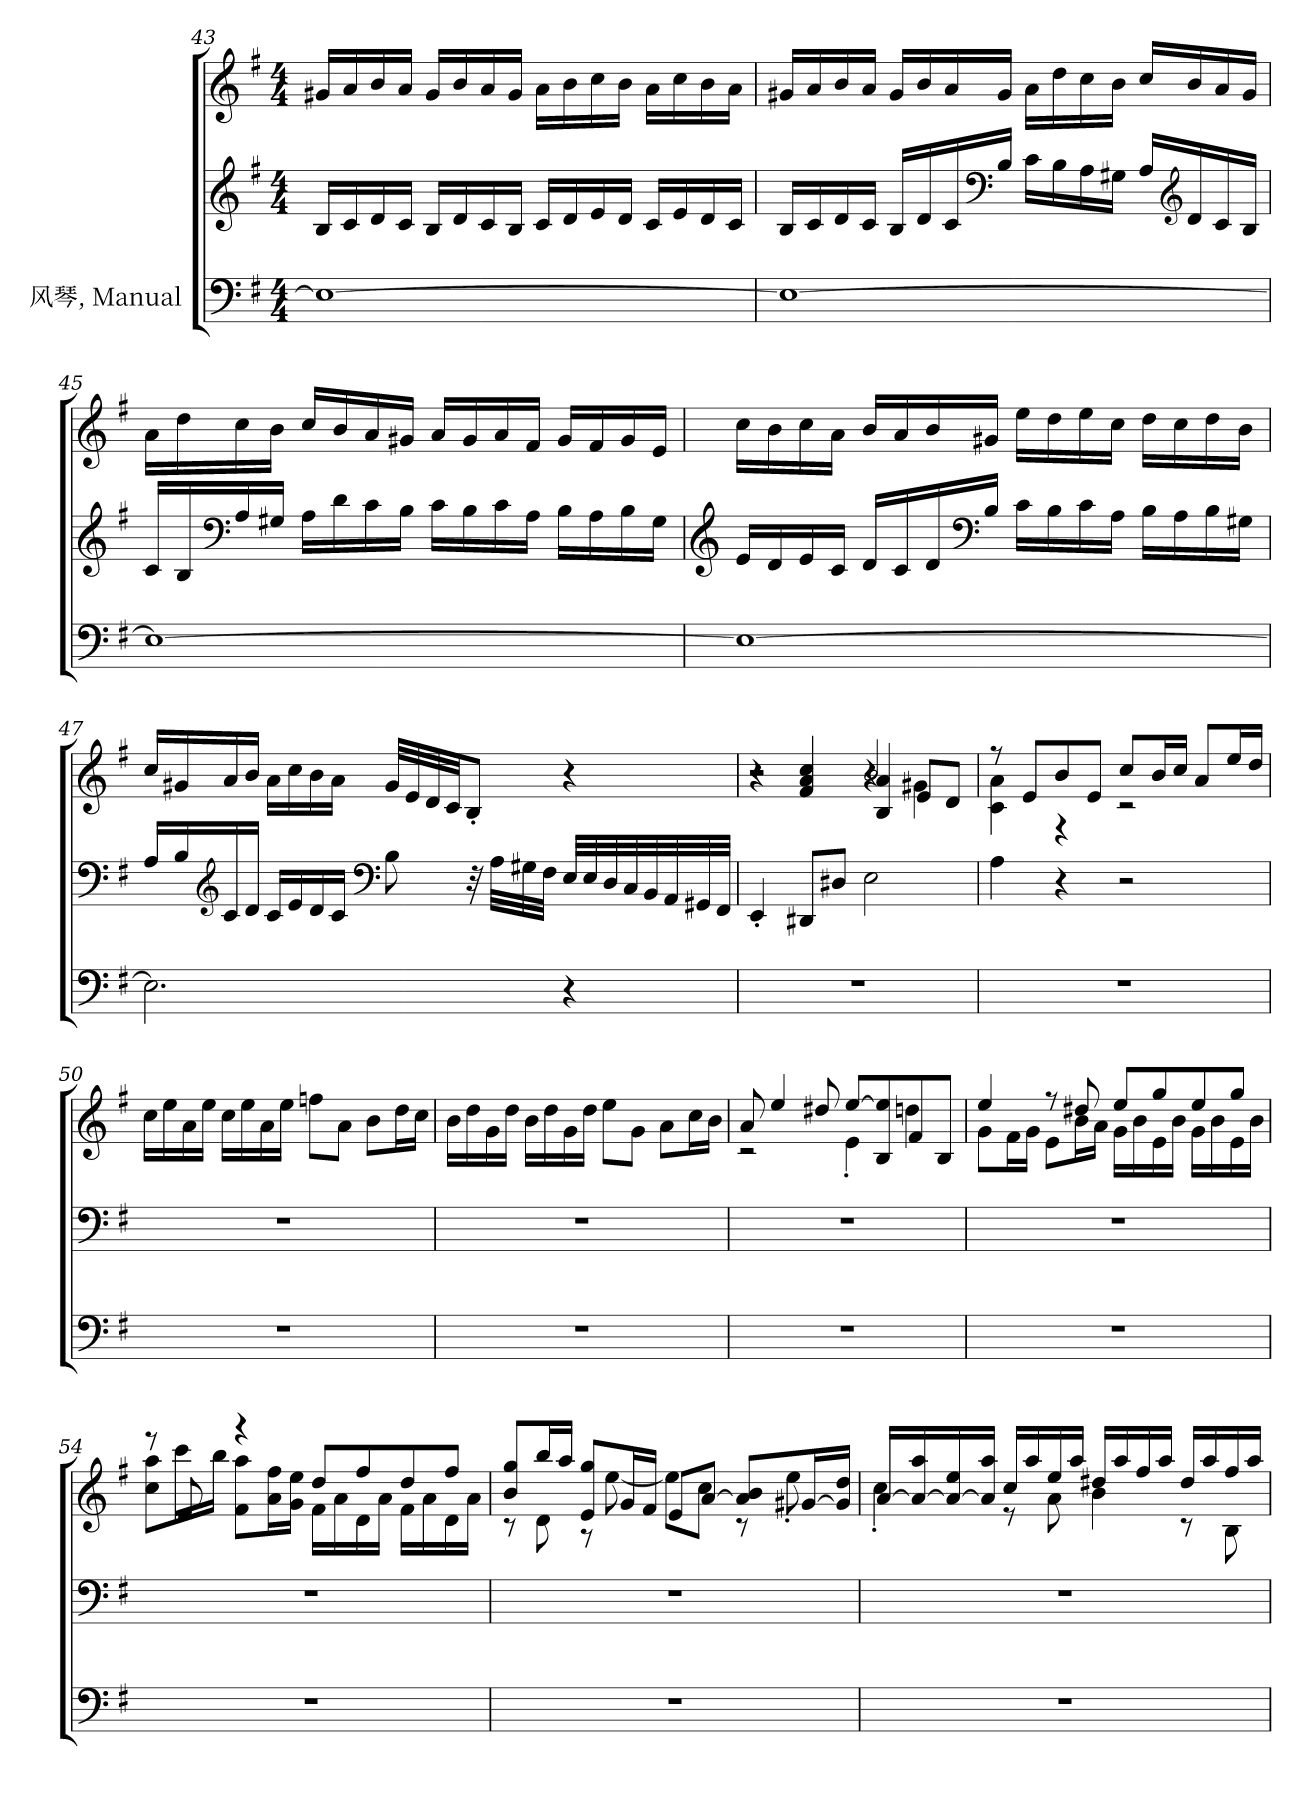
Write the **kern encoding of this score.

**kern	**kern	**kern
*part1	*part1	*part1
*staff3	*staff2	*staff1
*I"风琴, Manual	*	*
*clefF4	*clefG2	*clefG2
*k[f#]	*k[f#]	*k[f#]
*M4/4	*M4/4	*M4/4
=43	=43	=43
1E_	16B/LL	16g#X/LL
.	16c/	16a/
.	16d/	16b/
.	16c/JJ	16a/JJ
.	16B/LL	16g#/LL
.	16d/	16b/
.	16c/	16a/
.	16B/JJ	16g#/JJ
.	16c/LL	16a\LL
.	16d/	16b\
.	16e/	16cc\
.	16d/JJ	16b\JJ
.	16c/LL	16a\LL
.	16e/	16cc\
.	16d/	16b\
.	16c/JJ	16a\JJ
!!LO:LB:g=z
=44	=44	=44
1E_	16B/LL	16g#X/LL
.	16c/	16a/
.	16d/	16b/
.	16c/JJ	16a/JJ
.	16B/LL	16g#/LL
.	16d/	16b/
.	16c/	16a/
*	*clefF4	*
.	16B/JJ	16g#/JJ
.	16c\LL	16a\LL
.	16B\	16dd\
.	16A\	16cc\
.	16G#X\JJ	16b\JJ
.	16A/LL	16cc/LL
*	*clefG2	*
.	16d/	16b/
.	16c/	16a/
.	16B/JJ	16g#/JJ
=45	=45	=45
1E_	16c/LL	16a\LL
.	16B/	16dd\
*	*clefF4	*
.	16A/	16cc\
.	16G#X/JJ	16b\JJ
.	16A\LL	16cc/LL
.	16d\	16b/
.	16c\	16a/
.	16B\JJ	16g#X/JJ
.	16c\LL	16a/LL
.	16B\	16g#/
.	16c\	16a/
.	16A\JJ	16f#/JJ
.	16B\LL	16g#/LL
.	16A\	16f#/
.	16B\	16g#/
.	16G#\JJ	16e/JJ
!!LO:LB:g=z
=46	=46	=46
*	*clefG2	*
1E_	16e/LL	16cc\LL
.	16d/	16b\
.	16e/	16cc\
.	16c/JJ	16a\JJ
.	16d/LL	16b/LL
.	16c/	16a/
.	16d/	16b/
*	*clefF4	*
.	16B/JJ	16g#X/JJ
.	16c\LL	16ee\LL
.	16B\	16dd\
.	16c\	16ee\
.	16A\JJ	16cc\JJ
.	16B\LL	16dd\LL
.	16A\	16cc\
.	16B\	16dd\
.	16G#X\JJ	16b\JJ
!!LO:LB:g=z
=47	=47	=47
2.E\]	16A/LL	16cc/LL
.	16B/	16g#X/
*	*clefG2	*
.	16c/	16a/
.	16d/JJ	16b/JJ
.	16c/LL	16a\LL
.	16e/	16cc\
.	16d/	16b\
.	16c/JJ	16a\JJ
*	*clefF4	*
.	8B\	32g#/LLL
.	.	32e/
.	.	32d/
.	.	32c/JJ
.	32r	8B'/J
.	32A\LLL	.
.	32G#X\	.
.	32F#\JJJ	.
4r	32E/LLL	4r
.	32E/	.
.	32D/	.
.	32C/	.
.	32BB/	.
.	32AA/	.
.	32GG#X/	.
.	32FF#/JJJ	.
=48	=48	=48
*	*	*MM50
*	*	*^
*	*	*	*^
1r	4EE'/	2r	2r	4r
.	8DD#X/L	.	.	4f#/ 4a/ 4cc/
.	8D#X/J	.	.	.
.	2E\	2b/	4r	4B/ 4a/
.	.	.	4g#X\	8e/L
.	.	.	.	8d/J
*	*	*v	*v	*v
!!LO:PB:g=z
=49	=49	=49
*	*	*MM83
*	*	*^
1r	4A\	8r	4c\ 4a\
.	.	8e/L	.
.	4r	8b/	4r
.	.	8e/J	.
.	2r	8cc/L	2r
.	.	16b/L	.
.	.	16cc/JJ	.
.	.	8a/L	.
.	.	16ee/L	.
.	.	16dd/JJ	.
*	*	*v	*v
=50	=50	=50
1r	1r	16cc\LL
.	.	16ee\
.	.	16a\
.	.	16ee\JJ
.	.	16cc\LL
.	.	16ee\
.	.	16a\
.	.	16ee\JJ
.	.	8ffn\L
.	.	8a\J
.	.	8b\L
.	.	16dd\L
.	.	16cc\JJ
=51	=51	=51
1r	1r	16b\LL
.	.	16dd\
.	.	16g\
.	.	16dd\JJ
.	.	16b\LL
.	.	16dd\
.	.	16g\
.	.	16dd\JJ
.	.	8ee\L
.	.	8g\J
.	.	8a\L
.	.	16cc\L
.	.	16b\JJ
!!LO:LB:g=z
=52	=52	=52
*	*	*^
1r	1r	8a/	2r
.	.	4ee/	.
.	.	8dd#X/	.
.	.	[8ee/L	4e'\
.	.	8B/ 8ee/]	.
.	.	8f#/	4ddn\
.	.	8B/J	.
=53	=53	=53	=53
1r	1r	4ee/	8g\L
.	.	.	16f#\L
.	.	.	16g\JJ
.	.	8r	8e\L
.	.	8dd#X/	16b\L
.	.	.	16a\JJ
.	.	8ee/L	16g\LL
.	.	.	16b\
.	.	8gg/	16e\
.	.	.	16b\JJ
.	.	8ee/	16g\LL
.	.	.	16b\
.	.	8gg/J	16e\
.	.	.	16b\JJ
=54	=54	=54	=54
1r	1r	8r	8cc\ 8aa\L
.	.	8e/	16ccc\L
.	.	.	16bb\JJ
.	.	4r	8f#\ 8aa\L
.	.	.	16a\ 16ff#\L
.	.	.	16g\ 16ee\JJ
.	.	8dd/L	16f#\LL
.	.	.	16a\
.	.	8ff#/	16d\
.	.	.	16a\JJ
.	.	8dd/	16f#\LL
.	.	.	16a\
.	.	8ff#/J	16d\
.	.	.	16a\JJ
!!LO:LB:g=z	!!
=55	=55	=55	=55
1r	1r	8b/ 8gg/L	8r
.	.	16bb/L	8d\
.	.	16aa/JJ	.
.	.	8e/ 8gg/L	8r
.	.	16g/L	[8ee\
.	.	16f#/JJ	.
.	.	8e/L	8ee\L]
.	.	[8a/J	8cc\J
.	.	8a/] 8b/L	8r
.	.	[16g#X/L	8ee'\
.	.	16g#/] 16dd/JJ	.
=56	=56	=56	=56
1r	1r	[16a/LL	4cc'\
.	.	16a/_ 16aa/	.
.	.	16a/_ 16ee/	.
.	.	16a/] 16aa/JJ	.
.	.	16cc/LL	8r
.	.	16aa/	.
.	.	16ee/	8a\
.	.	16aa/JJ	.
.	.	16dd#X/LL	4b\
.	.	16aa/	.
.	.	16ff#/	.
.	.	16aa/JJ	.
.	.	16dd#/LL	8r
.	.	16aa/	.
.	.	16ff#/	8B\
.	.	16aa/JJ	.
*	*	*v	*v
=	=	=
*-	*-	*-
